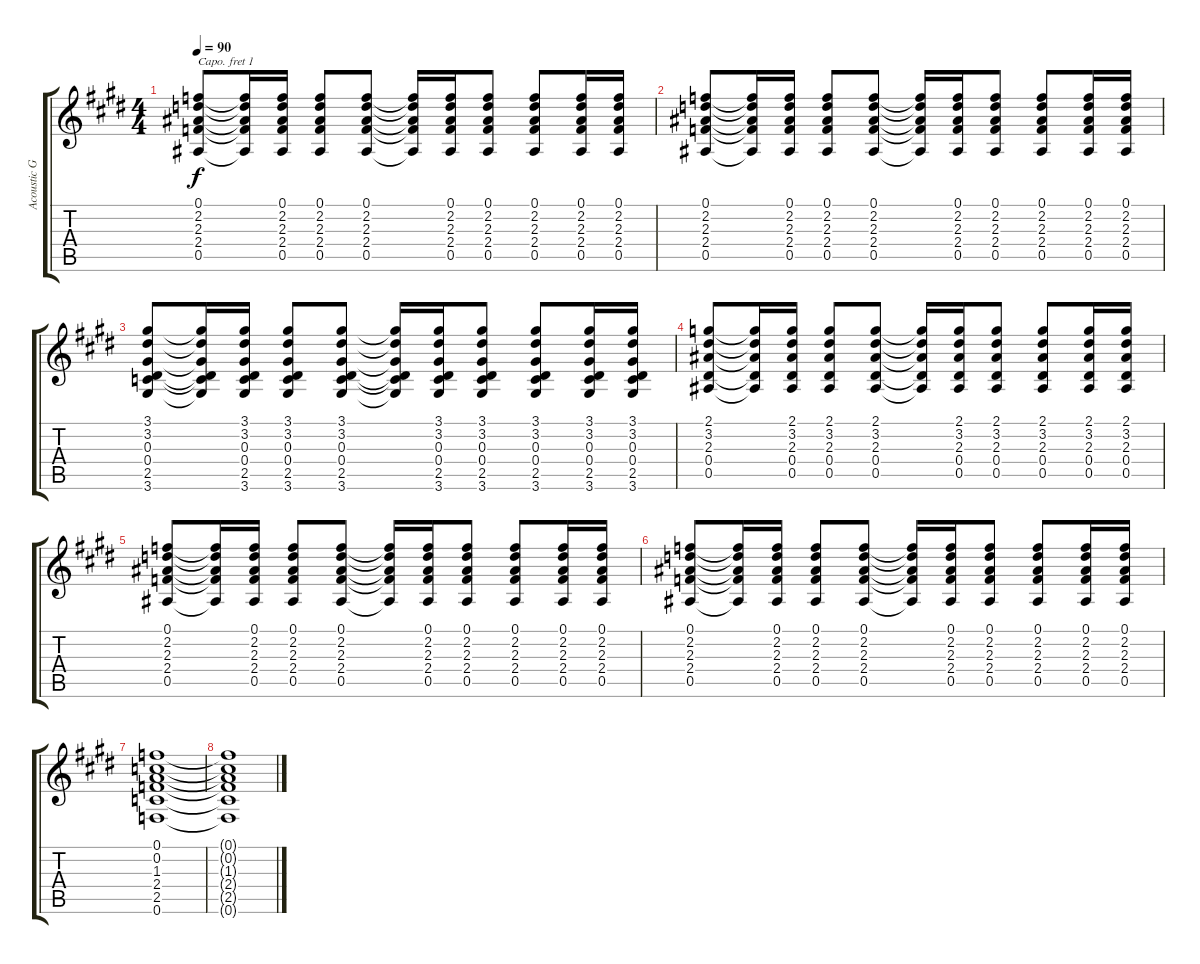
\track ("Acoustic Guitar 1 (C. Kroeger)" "Acoustic G") {instrument acousticguitarsteel}
\staff {score tabs}
\capo 1
\tuning (E4 B3 G3 D3 A2 E2) {hide}
\ts (4 4)
\tempo 90
\clef g2
\ks e
(0.1 2.2 2.3 2.4 0.5).8{dy f} (0.1{t} 2.2{t} 2.3{t} 2.4{t} 0.5{t}).16 (0.1 2.2 2.3 2.4 0.5).16 (0.1 2.2 2.3 2.4 0.5).8 (0.1 2.2 2.3 2.4 0.5).8 (0.1{t} 2.2{t} 2.3{t} 2.4{t} 0.5{t}).16 (0.1 2.2 2.3 2.4 0.5).16 (0.1 2.2 2.3 2.4 0.5).8 (0.1 2.2 2.3 2.4 0.5).8 (0.1 2.2 2.3 2.4 0.5).16 (0.1 2.2 2.3 2.4 0.5).16 |
(0.1 2.2 2.3 2.4 0.5).8 (0.1{t} 2.2{t} 2.3{t} 2.4{t} 0.5{t}).16 (0.1 2.2 2.3 2.4 0.5).16 (0.1 2.2 2.3 2.4 0.5).8 (0.1 2.2 2.3 2.4 0.5).8 (0.1{t} 2.2{t} 2.3{t} 2.4{t} 0.5{t}).16 (0.1 2.2 2.3 2.4 0.5).16 (0.1 2.2 2.3 2.4 0.5).8 (0.1 2.2 2.3 2.4 0.5).8 (0.1 2.2 2.3 2.4 0.5).16 (0.1 2.2 2.3 2.4 0.5).16 |
(3.1 3.2 0.3 0.4 2.5 3.6).8 (3.1{t} 3.2{t} 0.3{t} 0.4{t} 2.5{t} 3.6{t}).16 (3.1 3.2 0.3 0.4 2.5 3.6).16 (3.1 3.2 0.3 0.4 2.5 3.6).8 (3.1 3.2 0.3 0.4 2.5 3.6).8 (3.1{t} 3.2{t} 0.3{t} 0.4{t} 2.5{t} 3.6{t}).16 (3.1 3.2 0.3 0.4 2.5 3.6).16 (3.1 3.2 0.3 0.4 2.5 3.6).8 (3.1 3.2 0.3 0.4 2.5 3.6).8 (3.1 3.2 0.3 0.4 2.5 3.6).16 (3.1 3.2 0.3 0.4 2.5 3.6).16 |
(2.1 3.2 2.3 0.4 0.5).8 (2.1{t} 3.2{t} 2.3{t} 0.4{t} 0.5{t}).16 (2.1 3.2 2.3 0.4 0.5).16 (2.1 3.2 2.3 0.4 0.5).8 (2.1 3.2 2.3 0.4 0.5).8 (2.1{t} 3.2{t} 2.3{t} 0.4{t} 0.5{t}).16 (2.1 3.2 2.3 0.4 0.5).16 (2.1 3.2 2.3 0.4 0.5).8 (2.1 3.2 2.3 0.4 0.5).8 (2.1 3.2 2.3 0.4 0.5).16 (2.1 3.2 2.3 0.4 0.5).16 |
(0.1 2.2 2.3 2.4 0.5).8 (0.1{t} 2.2{t} 2.3{t} 2.4{t} 0.5{t}).16 (0.1 2.2 2.3 2.4 0.5).16 (0.1 2.2 2.3 2.4 0.5).8 (0.1 2.2 2.3 2.4 0.5).8 (0.1{t} 2.2{t} 2.3{t} 2.4{t} 0.5{t}).16 (0.1 2.2 2.3 2.4 0.5).16 (0.1 2.2 2.3 2.4 0.5).8 (0.1 2.2 2.3 2.4 0.5).8 (0.1 2.2 2.3 2.4 0.5).16 (0.1 2.2 2.3 2.4 0.5).16 |
(0.1 2.2 2.3 2.4 0.5).8 (0.1{t} 2.2{t} 2.3{t} 2.4{t} 0.5{t}).16 (0.1 2.2 2.3 2.4 0.5).16 (0.1 2.2 2.3 2.4 0.5).8 (0.1 2.2 2.3 2.4 0.5).8 (0.1{t} 2.2{t} 2.3{t} 2.4{t} 0.5{t}).16 (0.1 2.2 2.3 2.4 0.5).16 (0.1 2.2 2.3 2.4 0.5).8 (0.1 2.2 2.3 2.4 0.5).8 (0.1 2.2 2.3 2.4 0.5).16 (0.1 2.2 2.3 2.4 0.5).16 |
(0.1 0.2 1.3 2.4 2.5 0.6).1 |
(0.1{t} 0.2{t} 1.3{t} 2.4{t} 2.5{t} 0.6{t}).1
